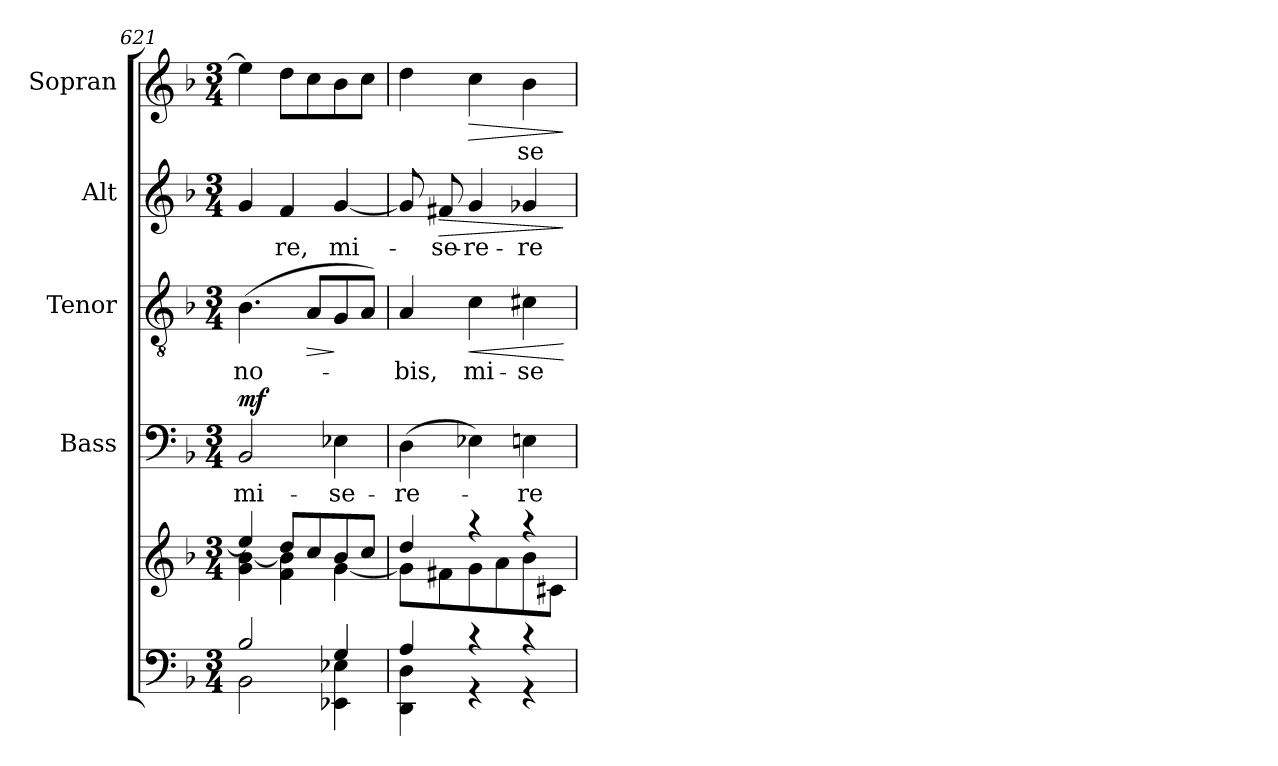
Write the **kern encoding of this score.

**kern	**kern	**kern	**text	**dynam	**kern	**text	**dynam	**kern	**text	**dynam	**kern	**text	**dynam
*part5	*part5	*part4	*part4	*part4	*part3	*part3	*part3	*part2	*part2	*part2	*part1	*part1	*part1
*staff6	*staff5	*staff4	*staff4	*staff4	*staff3	*staff3	*staff3	*staff2	*staff2	*staff2	*staff1	*staff1	*staff1
*	*	*I"Bass	*	*	*I"Tenor	*	*	*I"Alt	*	*	*I"Sopran	*	*
*	*	*I'B.	*	*	*I'T.	*	*	*I'A.	*	*	*I'S.	*	*
!!LO:LB:g=z
*clefF4	*clefG2	*clefF4	*	*	*clefGv2	*	*	*clefG2	*	*	*clefG2	*	*
*k[b-]	*k[b-]	*k[b-]	*	*	*k[b-]	*	*	*k[b-]	*	*	*k[b-]	*	*
*F:	*F:	*F:	*	*	*F:	*	*	*F:	*	*	*F:	*	*
*M3/4	*M3/4	*M3/4	*	*	*M3/4	*	*	*M3/4	*	*	*M3/4	*	*
=621	=621	=621	=621	=621	=621	=621	=621	=621	=621	=621	=621	=621	=621
*^	*^	*	*	*	*	*	*	*	*	*	*	*	*
!	!	!	!	!	!LO:LY:b	!LO:DY:a	!	!LO:LY:b	!	!	!	!	!	!	!
2B-/	2BB-\	4ee-/]	4g\ [<4b-\	2BB-/	mi-	mf	(>4.B-\	no-	.	4g/	.	.	4ee-\]	.	.
!	!	!	!	!	!	!	!	!	!	!	!LO:LY:b	!	!	!	!
.	.	8dd/L	4f\ 4b-\]	.	.	.	.	.	.	4f/	-re,	.	8dd\L	.	.
!	!	!	!	!	!	!	!	!	!LO:HP:b	!	!	!	!	!	!
.	.	8cc/	.	.	.	.	8A/L	.	>	.	.	.	8cc\	.	.
!	!	!	!	!	!LO:LY:b	!	!	!	!	!	!LO:LY:b	!	!	!	!
4G/	4EE-X\ 4E-X\	8b-/	[<4g\	4E-X\	-se-	.	8G/	.	]	[4g/	mi-	.	8b-\	.	.
.	.	8cc/J	.	.	.	.	8A/J)	.	.	.	.	.	8cc\J	.	.
=622	=622	=622	=622	=622	=622	=622	=622	=622	=622	=622	=622	=622	=622	=622	=622
!	!	!	!	!	!LO:LY:b	!	!	!LO:LY:b	!	!	!	!	!	!	!
4A/	4DD\ 4D\	4dd/	8g\L]	(>4D\	-re-	.	4A/	-bis,	.	8g/]	.	.	4dd\	.	.
!	!	!	!	!	!	!	!	!	!	!	!LO:LY:b	!LO:HP:b	!	!	!
.	.	.	8f#X\	.	.	.	.	.	.	8f#X/	-se-	>	.	.	.
!	!	!	!	!	!	!	!	!LO:LY:b	!LO:HP:b	!	!LO:LY:b	!	!	!	!LO:HP:b
4r	4r	4rgg	8g\	4E-X\)	.	.	4c\	mi-	<	4g/	-re-	.	4cc\	.	>
.	.	.	8a\	.	.	.	.	.	.	.	.	.	.	.	.
!	!	!	!	!	!LO:LY:b	!	!	!LO:LY:b	!	!	!LO:LY:b	!	!	!LO:LY:b	!
4r	4r	4rgg	8b-\	4En\	-re	.	4c#X\	-se-	.	4g-X/	-re	.	4b-\	-se-	.
.	.	.	8c#X\J	.	.	.	.	.	.	.	.	.	.	.	.
*v	*v	*	*	*	*	*	*	*	*	*	*	*	*	*	*
*	*v	*v	*	*	*	*	*	*	*	*	*	*	*	*
.	.	.	.	.	.	.	[	.	.	]	.	.	]
=	=	=	=	=	=	=	=	=	=	=	=	=	=
*-	*-	*-	*-	*-	*-	*-	*-	*-	*-	*-	*-	*-	*-
